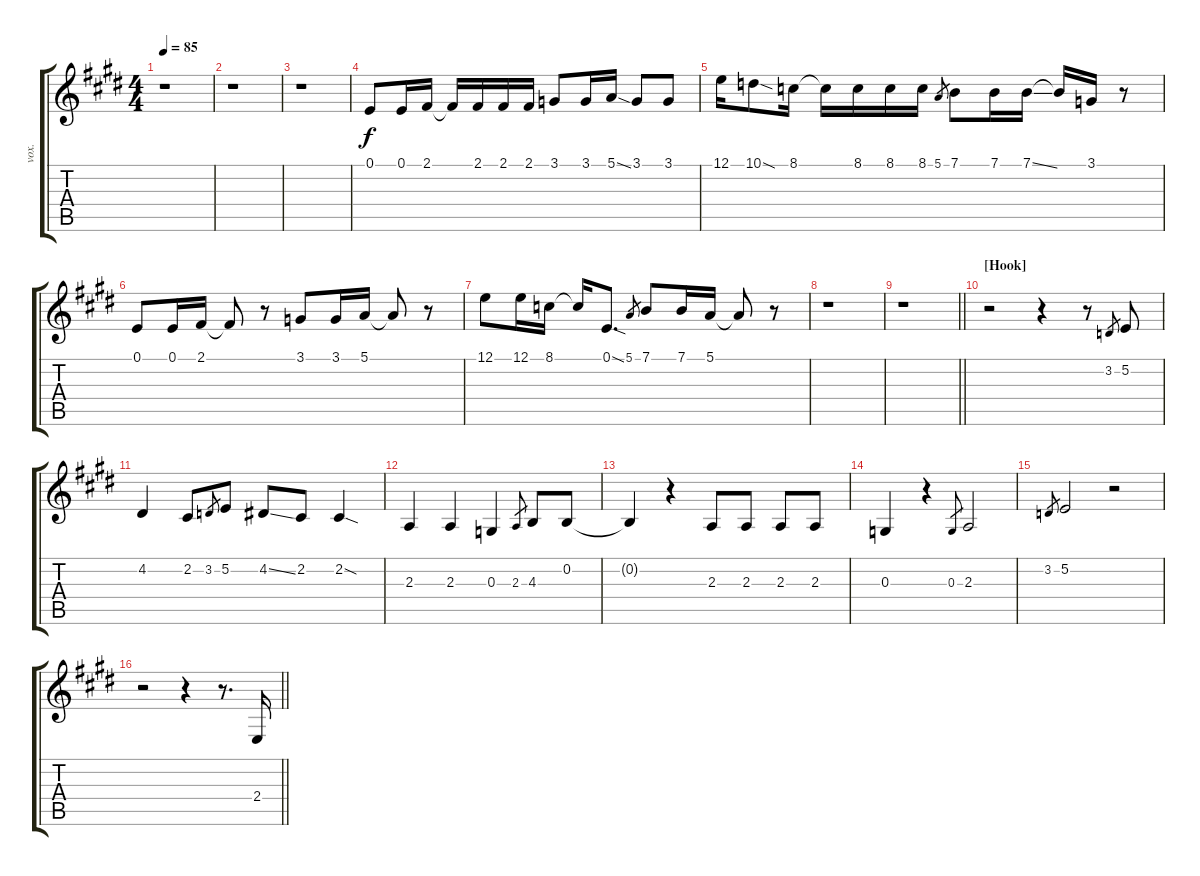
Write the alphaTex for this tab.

\track ("vox." "vox.") {instrument voiceoohs}
\staff {score tabs}
\tuning (E4 B3 G3 D3 A2 E2) {hide}
\ts (4 4)
\tempo 85
\clef g2
\ks e
r.1{dy f} |
r.1 |
r.1 |
0.1.8 0.1.16 2.1.16 2.1{t}.16 2.1.16 2.1.16 2.1.16 3.1.8 3.1.16 5.1{ss}.16 3.1.8 3.1.8 |
12.1.16 10.1{sod}.8 8.1.16 8.1{t}.16 8.1.16 8.1.16 8.1.16 5.1.8{gr} 7.1.8 7.1.16 7.1{ss}.16 7.1{t}.16 3.1.16 r.8 |
0.1.8 0.1.16 2.1.16 2.1{t}.8 r.8 3.1.8 3.1.16 5.1.16 5.1{t}.8 r.8 |
12.1.8 12.1.16 8.1.16 8.1{t}.16 0.1{sod}.8{d} 5.1.8{gr} 7.1.8 7.1.16 5.1.16 5.1{t}.8 r.8 |
r.1 |
\barLineRight lightlight
r.1 |
\section ("" "[Hook]")
r.2 r.4 r.8 3.2.8{gr} 5.2.8 |
4.2.4 2.2.8 3.2.8{gr} 5.2.8 4.2{ss}.8 2.2.8 2.2{sod}.4 |
2.3.4 2.3.4 0.3.4 2.3.8{gr} 4.3.8 0.2.8 |
0.2{t}.4 r.4 2.3.8 2.3.8 2.3.8 2.3.8 |
0.3.4 r.4 0.3.8{gr} 2.3.2 |
3.2.8{gr} 5.2.2 r.2 |
\barLineRight lightlight
r.2 r.4 r.8{d} 2.4.16
